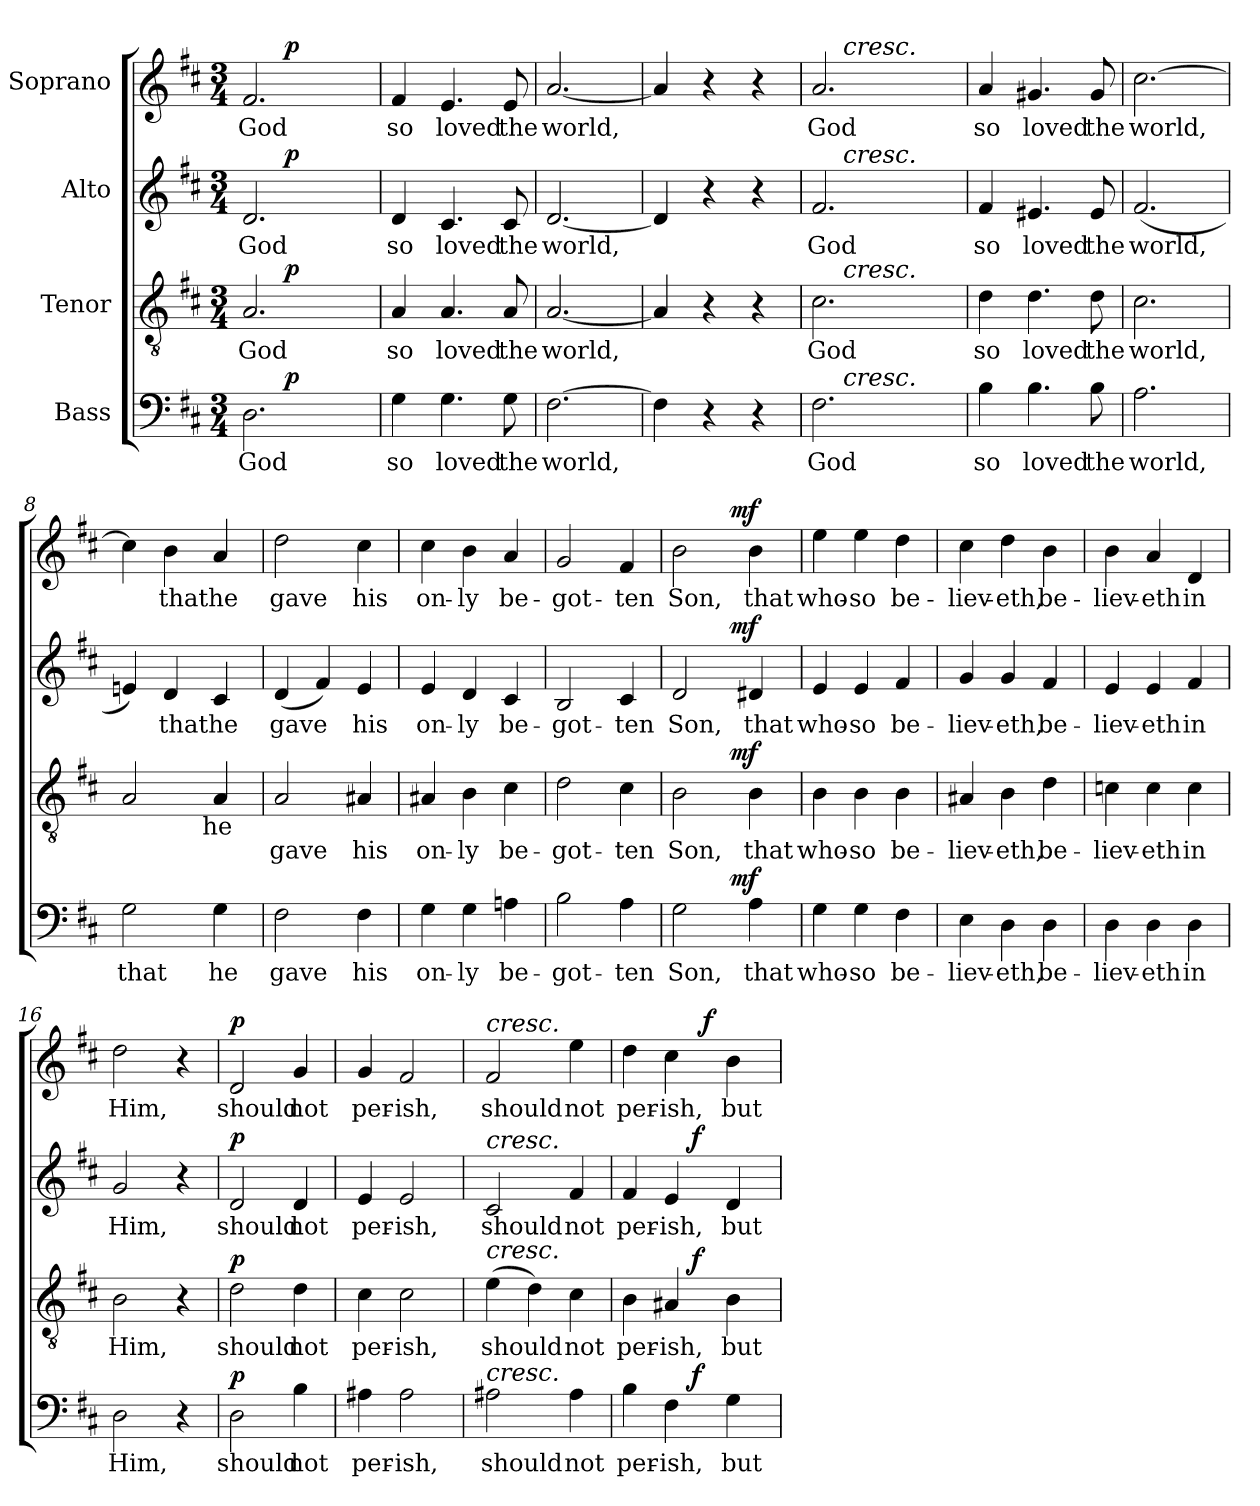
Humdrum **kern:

**kern	**text	**dynam	**kern	**text	**dynam	**kern	**text	**dynam	**kern	**text	**dynam
*part4	*part4	*part4	*part3	*part3	*part3	*part2	*part2	*part2	*part1	*part1	*part1
*staff4	*staff4	*staff4	*staff3	*staff3	*staff3	*staff2	*staff2	*staff2	*staff1	*staff1	*staff1
*I"Bass	*	*	*I"Tenor	*	*	*I"Alto	*	*	*I"Soprano	*	*
!!LO:PB:g=z
*stria5	*	*	*stria5	*	*	*stria5	*	*	*stria5	*	*
*clefF4	*	*	*clefGv2	*	*	*clefG2	*	*	*clefG2	*	*
*k[f#c#]	*	*	*k[f#c#]	*	*	*k[f#c#]	*	*	*k[f#c#]	*	*
*D:	*	*	*D:	*	*	*D:	*	*	*D:	*	*
*M3/4	*	*	*M3/4	*	*	*M3/4	*	*	*M3/4	*	*
*MM90	*	*	*MM90	*	*	*MM90	*	*	*MM90	*	*
=1	=1	=1	=1	=1	=1	=1	=1	=1	=1	=1	=1
!	!	!	!	!	!	!	!	!	!LO:TX:a:B:t=Andante, ma non lento (	!	!
!	!	!	!	!	!	!	!	!	!LO:TX:a:B:t=)	!	!
!	!LO:LY:b:cj	!	!	!LO:LY:b:cj	!	!	!LO:LY:b:cj	!	!	!LO:LY:b:cj	!
*^	*	*	*^	*	*	*^	*	*	*^	*	*
2.D\	8.ryy	God	.	2.A/	8.ryy	God	.	2.d/	8.ryy	God	.	2.f#/	8.ryy	God	.
!	!	!	!LO:DY:a	!	!	!	!LO:DY:a	!	!	!	!LO:DY:a	!	!	!	!LO:DY:a
.	2ryy	.	p	.	2ryy	.	p	.	2ryy	.	p	.	2ryy	.	p
.	16ryy	.	.	.	16ryy	.	.	.	16ryy	.	.	.	16ryy	.	.
=2	=2	=2	=2	=2	=2	=2	=2	=2	=2	=2	=2	=2	=2	=2	=2
!	!	!LO:LY:b:rj	!	!	!	!LO:LY:b:rj	!	!	!	!LO:LY:b:rj	!	!	!	!LO:LY:b:rj	!
*v	*v	*	*	*	*	*	*	*v	*v	*	*	*v	*v	*	*
*	*	*	*v	*v	*	*	*	*	*	*	*	*
4G\	so	.	4A/	so	.	4d/	so	.	4f#/	so	.
!	!LO:LY:b:cj	!	!	!LO:LY:b:cj	!	!	!LO:LY:b:cj	!	!	!LO:LY:b:cj	!
4.G\	loved	.	4.A/	loved	.	4.c#/	loved	.	4.e/	loved	.
!	!LO:LY:b:cj	!	!	!LO:LY:b:cj	!	!	!LO:LY:b:cj	!	!	!LO:LY:b:cj	!
8G\	the	.	8A/	the	.	8c#/	the	.	8e/	the	.
=3	=3	=3	=3	=3	=3	=3	=3	=3	=3	=3	=3
!	!LO:LY:b	!	!	!LO:LY:b	!	!	!LO:LY:b	!	!	!LO:LY:b	!
[>2.F#\	world,	.	[<2.A/	world,	.	[<2.d/	world,	.	[<2.a/	world,	.
=4	=4	=4	=4	=4	=4	=4	=4	=4	=4	=4	=4
4F#\]	.	.	4A/]	.	.	4d/]	.	.	4a/]	.	.
4r	.	.	4r	.	.	4r	.	.	4r	.	.
4r	.	.	4r	.	.	4r	.	.	4r	.	.
=5	=5	=5	=5	=5	=5	=5	=5	=5	=5	=5	=5
!	!LO:LY:b:cj	!	!	!LO:LY:b:cj	!	!	!LO:LY:b:cj	!	!	!LO:LY:b:cj	!
*^	*	*	*^	*	*	*^	*	*	*^	*	*
2.F#\	16ryy	God	.	2.c#\	16ryy	God	.	2.f#/	16ryy	God	.	2.a/	16ryy	God	.
.	64ryy	.	.	.	64ryy	.	.	.	64ryy	.	.	.	64ryy	.	.
!	!	!	!	!	!	!	!	!	!	!	!	!	!LO:TX:a:i:t=cresc.	!	!
!	!	!	!	!	!	!	!	!	!LO:TX:a:i:t=cresc.	!	!	!	!	!	!
!	!	!	!	!	!LO:TX:a:i:t=cresc.	!	!	!	!	!	!	!	!	!	!
!	!LO:TX:a:i:t=cresc.	!	!	!	!	!	!	!	!	!	!	!	!	!	!
.	2ryy	.	.	.	2ryy	.	.	.	2ryy	.	.	.	2ryy	.	.
.	8ryy	.	.	.	8ryy	.	.	.	8ryy	.	.	.	8ryy	.	.
.	32.ryy	.	.	.	32.ryy	.	.	.	32.ryy	.	.	.	32.ryy	.	.
=6	=6	=6	=6	=6	=6	=6	=6	=6	=6	=6	=6	=6	=6	=6	=6
!	!	!LO:LY:b:rj	!	!	!	!LO:LY:b:rj	!	!	!	!LO:LY:b:rj	!	!	!	!LO:LY:b:rj	!
*v	*v	*	*	*	*	*	*	*v	*v	*	*	*v	*v	*	*
*	*	*	*v	*v	*	*	*	*	*	*	*	*
4B\	so	.	4d\	so	.	4f#/	so	.	4a/	so	.
!	!LO:LY:b:cj	!	!	!LO:LY:b:cj	!	!	!LO:LY:b:cj	!	!	!LO:LY:b:cj	!
4.B\	loved	.	4.d\	loved	.	4.e#X/	loved	.	4.g#X/	loved	.
!	!LO:LY:b:cj	!	!	!LO:LY:b:cj	!	!	!LO:LY:b:cj	!	!	!LO:LY:b:cj	!
8B\	the	.	8d\	the	.	8e#/	the	.	8g#/	the	.
=7	=7	=7	=7	=7	=7	=7	=7	=7	=7	=7	=7
!	!LO:LY:b:cj	!	!	!LO:LY:b:cj	!	!	!LO:LY:b	!	!	!LO:LY:b	!
2.A\	world,	.	2.c#\	world,	.	(<2.f#/	world,	.	[>2.cc#\	world,	.
=8	=8	=8	=8	=8	=8	=8	=8	=8	=8	=8	=8
!	!	!	!LO:TX:b:t=that	!	!	!	!	!	!	!	!
!	!LO:LY:b:cj	!	!	!	!	!	!	!	!	!	!
*	*	*	*^	*	*	*	*	*	*	*	*
2G\	that	.	2A/	4...ryy	.	.	4en/)	.	.	4cc#\]	.	.
!	!	!	!	!	!	!	!	!LO:LY:b:cj	!	!	!LO:LY:b:cj	!
.	.	.	.	.	.	.	4d/	that	.	4b\	that	.
!	!	!	!	!LO:TX:b:t=he	!	!	!	!	!	!	!	!
.	.	.	.	4ryy	.	.	.	.	.	.	.	.
!	!LO:LY:b:cj	!	!	!	!	!	!	!LO:LY:b:cj	!	!	!LO:LY:b:cj	!
4G\	he	.	4A/	.	.	.	4c#/	he	.	4a/	he	.
.	.	.	.	32ryy	.	.	.	.	.	.	.	.
!!LO:LB:g=z
=9	=9	=9	=9	=9	=9	=9	=9	=9	=9	=9	=9	=9
!	!LO:LY:b	!	!	!	!LO:LY:b	!	!	!LO:LY:b	!	!	!LO:LY:b	!
*	*	*	*v	*v	*	*	*	*	*	*	*	*
2F#\	gave	.	2A/	gave	.	(<4d/	gave	.	2dd\	gave	.
.	.	.	.	.	.	4f#/)	.	.	.	.	.
!	!LO:LY:b:cj	!	!	!LO:LY:b:cj	!	!	!LO:LY:b:cj	!	!	!LO:LY:b:cj	!
4F#\	his	.	4A#X/	his	.	4e/	his	.	4cc#\	his	.
=10	=10	=10	=10	=10	=10	=10	=10	=10	=10	=10	=10
!	!LO:LY:b:cj	!	!	!LO:LY:b:cj	!	!	!LO:LY:b:cj	!	!	!LO:LY:b:cj	!
4G\	on-	.	4A#X/	on-	.	4e/	on-	.	4cc#\	on-	.
!	!LO:LY:b:cj	!	!	!LO:LY:b:cj	!	!	!LO:LY:b:cj	!	!	!LO:LY:b:cj	!
4G\	-ly	.	4B\	-ly	.	4d/	-ly	.	4b\	-ly	.
!	!LO:LY:b:cj	!	!	!LO:LY:b:cj	!	!	!LO:LY:b:cj	!	!	!LO:LY:b:cj	!
4An\	be-	.	4c#\	be-	.	4c#/	be-	.	4a/	be-	.
=11	=11	=11	=11	=11	=11	=11	=11	=11	=11	=11	=11
!	!LO:LY:b:cj	!	!	!LO:LY:b:cj	!	!	!LO:LY:b:cj	!	!	!LO:LY:b:cj	!
2B\	-got-	.	2d\	-got-	.	2B/	-got-	.	2g/	-got-	.
!	!LO:LY:b:cj	!	!	!LO:LY:b:cj	!	!	!LO:LY:b:cj	!	!	!LO:LY:b:cj	!
4A\	-ten	.	4c#\	-ten	.	4c#/	-ten	.	4f#/	-ten	.
=12	=12	=12	=12	=12	=12	=12	=12	=12	=12	=12	=12
!	!LO:LY:b:cj	!	!	!LO:LY:b:cj	!	!	!LO:LY:b:cj	!	!	!LO:LY:b:cj	!
*^	*	*	*^	*	*	*^	*	*	*^	*	*
2G\	4..ryy	Son,	.	2B\	4..ryy	Son,	.	2d/	4..ryy	Son,	.	2b\	4..ryy	Son,	.
!	!	!	!LO:DY:a	!	!	!	!LO:DY:a	!	!	!	!LO:DY:a	!	!	!	!LO:DY:a
.	4ryy	.	mf	.	4ryy	.	mf	.	4ryy	.	mf	.	4ryy	.	mf
!	!	!LO:LY:b:cj	!	!	!	!LO:LY:b:cj	!	!	!	!LO:LY:b:cj	!	!	!	!LO:LY:b:cj	!
4A\	.	that	.	4B\	.	that	.	4d#X/	.	that	.	4b\	.	that	.
.	16ryy	.	.	.	16ryy	.	.	.	16ryy	.	.	.	16ryy	.	.
=13	=13	=13	=13	=13	=13	=13	=13	=13	=13	=13	=13	=13	=13	=13	=13
!	!	!LO:LY:b:cj	!	!	!	!LO:LY:b:cj	!	!	!	!LO:LY:b:cj	!	!	!	!LO:LY:b:cj	!
*v	*v	*	*	*	*	*	*	*v	*v	*	*	*v	*v	*	*
*	*	*	*v	*v	*	*	*	*	*	*	*	*
4G\	who-	.	4B\	who-	.	4e/	who-	.	4ee\	who-	.
!	!LO:LY:b:cj	!	!	!LO:LY:b:cj	!	!	!LO:LY:b:cj	!	!	!LO:LY:b:cj	!
4G\	-so	.	4B\	-so	.	4e/	-so	.	4ee\	-so	.
!	!LO:LY:b:cj	!	!	!LO:LY:b:cj	!	!	!LO:LY:b:cj	!	!	!LO:LY:b:cj	!
4F#\	be-	.	4B\	be-	.	4f#/	be-	.	4dd\	be-	.
=14	=14	=14	=14	=14	=14	=14	=14	=14	=14	=14	=14
!	!LO:LY:b:cj	!	!	!LO:LY:b:cj	!	!	!LO:LY:b:cj	!	!	!LO:LY:b:cj	!
4E\	-liev-	.	4A#X/	-liev-	.	4g/	-liev-	.	4cc#\	-liev-	.
!	!LO:LY:b:cj	!	!	!LO:LY:b:cj	!	!	!LO:LY:b:cj	!	!	!LO:LY:b:cj	!
4D\	-eth,	.	4B\	-eth,	.	4g/	-eth,	.	4dd\	-eth,	.
!	!LO:LY:b:cj	!	!	!LO:LY:b:cj	!	!	!LO:LY:b:cj	!	!	!LO:LY:b:cj	!
4D\	be-	.	4d\	be-	.	4f#/	be-	.	4b\	be-	.
=15	=15	=15	=15	=15	=15	=15	=15	=15	=15	=15	=15
!	!LO:LY:b:cj	!	!	!LO:LY:b:cj	!	!	!LO:LY:b:cj	!	!	!LO:LY:b:cj	!
4D\	-liev-	.	4cn\	-liev-	.	4e/	-liev-	.	4b\	-liev-	.
!	!LO:LY:b:cj	!	!	!LO:LY:b:cj	!	!	!LO:LY:b:cj	!	!	!LO:LY:b:cj	!
4D\	-eth	.	4c\	-eth	.	4e/	-eth	.	4a/	-eth	.
!	!LO:LY:b:cj	!	!	!LO:LY:b:cj	!	!	!LO:LY:b:cj	!	!	!LO:LY:b:cj	!
4D\	in	.	4c\	in	.	4f#/	in	.	4d/	in	.
=16	=16	=16	=16	=16	=16	=16	=16	=16	=16	=16	=16
!	!LO:LY:b:cj	!	!	!LO:LY:b:cj	!	!	!LO:LY:b:cj	!	!	!LO:LY:b:cj	!
2D\	Him,	.	2B\	Him,	.	2g/	Him,	.	2dd\	Him,	.
4r	.	.	4r	.	.	4r	.	.	4r	.	.
!!LO:PB:g=z
=17	=17	=17	=17	=17	=17	=17	=17	=17	=17	=17	=17
!	!LO:LY:b:cj	!LO:DY:a	!	!LO:LY:b:cj	!LO:DY:a	!	!LO:LY:b:cj	!LO:DY:a	!	!LO:LY:b:cj	!LO:DY:a
2D\	should	p	2d\	should	p	2d/	should	p	2d/	should	p
!	!LO:LY:b:cj	!	!	!LO:LY:b:cj	!	!	!LO:LY:b:cj	!	!	!LO:LY:b:cj	!
4B\	not	.	4d\	not	.	4d/	not	.	4g/	not	.
=18	=18	=18	=18	=18	=18	=18	=18	=18	=18	=18	=18
!	!LO:LY:b:cj	!	!	!LO:LY:b:cj	!	!	!LO:LY:b:cj	!	!	!LO:LY:b:cj	!
4A#X\	per-	.	4c#\	per-	.	4e/	per-	.	4g/	per-	.
!	!LO:LY:b:cj	!	!	!LO:LY:b:cj	!	!	!LO:LY:b:cj	!	!	!LO:LY:b:cj	!
2A#\	-ish,	.	2c#\	-ish,	.	2e/	-ish,	.	2f#/	-ish,	.
=19	=19	=19	=19	=19	=19	=19	=19	=19	=19	=19	=19
!	!	!	!	!	!	!	!	!	!LO:TX:a:i:t=cresc.	!	!
!	!	!	!	!	!	!LO:TX:a:i:t=cresc.	!	!	!	!	!
!	!	!	!LO:TX:a:i:t=cresc.	!	!	!	!	!	!	!	!
!LO:TX:a:i:t=cresc.	!	!	!	!	!	!	!	!	!	!	!
!	!LO:LY:b:cj	!	!	!LO:LY:b:cj	!	!	!LO:LY:b:cj	!	!	!LO:LY:b:cj	!
2A#X\	should	.	(>4e\	should	.	2c#/	should	.	2f#/	should	.
.	.	.	4d\)	.	.	.	.	.	.	.	.
!	!LO:LY:b:cj	!	!	!LO:LY:b:cj	!	!	!LO:LY:b:cj	!	!	!LO:LY:b:cj	!
4A#\	not	.	4c#\	not	.	4f#/	not	.	4ee\	not	.
=20	=20	=20	=20	=20	=20	=20	=20	=20	=20	=20	=20
!	!LO:LY:b:cj	!	!	!LO:LY:b:cj	!	!	!LO:LY:b:cj	!	!	!LO:LY:b:cj	!
*^	*	*	*^	*	*	*^	*	*	*^	*	*
4B\	4.ryy	per-	.	4B\	4.ryy	per-	.	4f#/	4.ryy	per-	.	4dd\	4ryy	per-	.
!	!	!LO:LY:b:cj	!	!	!	!LO:LY:b:cj	!	!	!	!LO:LY:b:cj	!	!	!	!LO:LY:b:cj	!
4F#\	.	-ish,	.	4A#X/	.	-ish,	.	4e/	.	-ish,	.	4cc#\	8ryy	-ish,	.
!	!	!	!LO:DY:a	!	!	!	!LO:DY:a	!	!	!	!LO:DY:a	!	!	!	!
.	4.ryy	.	f	.	4.ryy	.	f	.	4.ryy	.	f	.	32ryy	.	.
!	!	!	!	!	!	!	!	!	!	!	!	!	!	!	!LO:DY:a
.	.	.	.	.	.	.	.	.	.	.	.	.	4ryy	.	f
!	!	!LO:LY:b:cj	!	!	!	!LO:LY:b:cj	!	!	!	!LO:LY:b:cj	!	!	!	!LO:LY:b:cj	!
4G\	.	but	.	4B\	.	but	.	4d/	.	but	.	4b\	.	but	.
.	.	.	.	.	.	.	.	.	.	.	.	.	16.ryy	.	.
*v	*v	*	*	*	*	*	*	*v	*v	*	*	*v	*v	*	*
*	*	*	*v	*v	*	*	*	*	*	*	*	*
=	=	=	=	=	=	=	=	=	=	=	=
*-	*-	*-	*-	*-	*-	*-	*-	*-	*-	*-	*-
